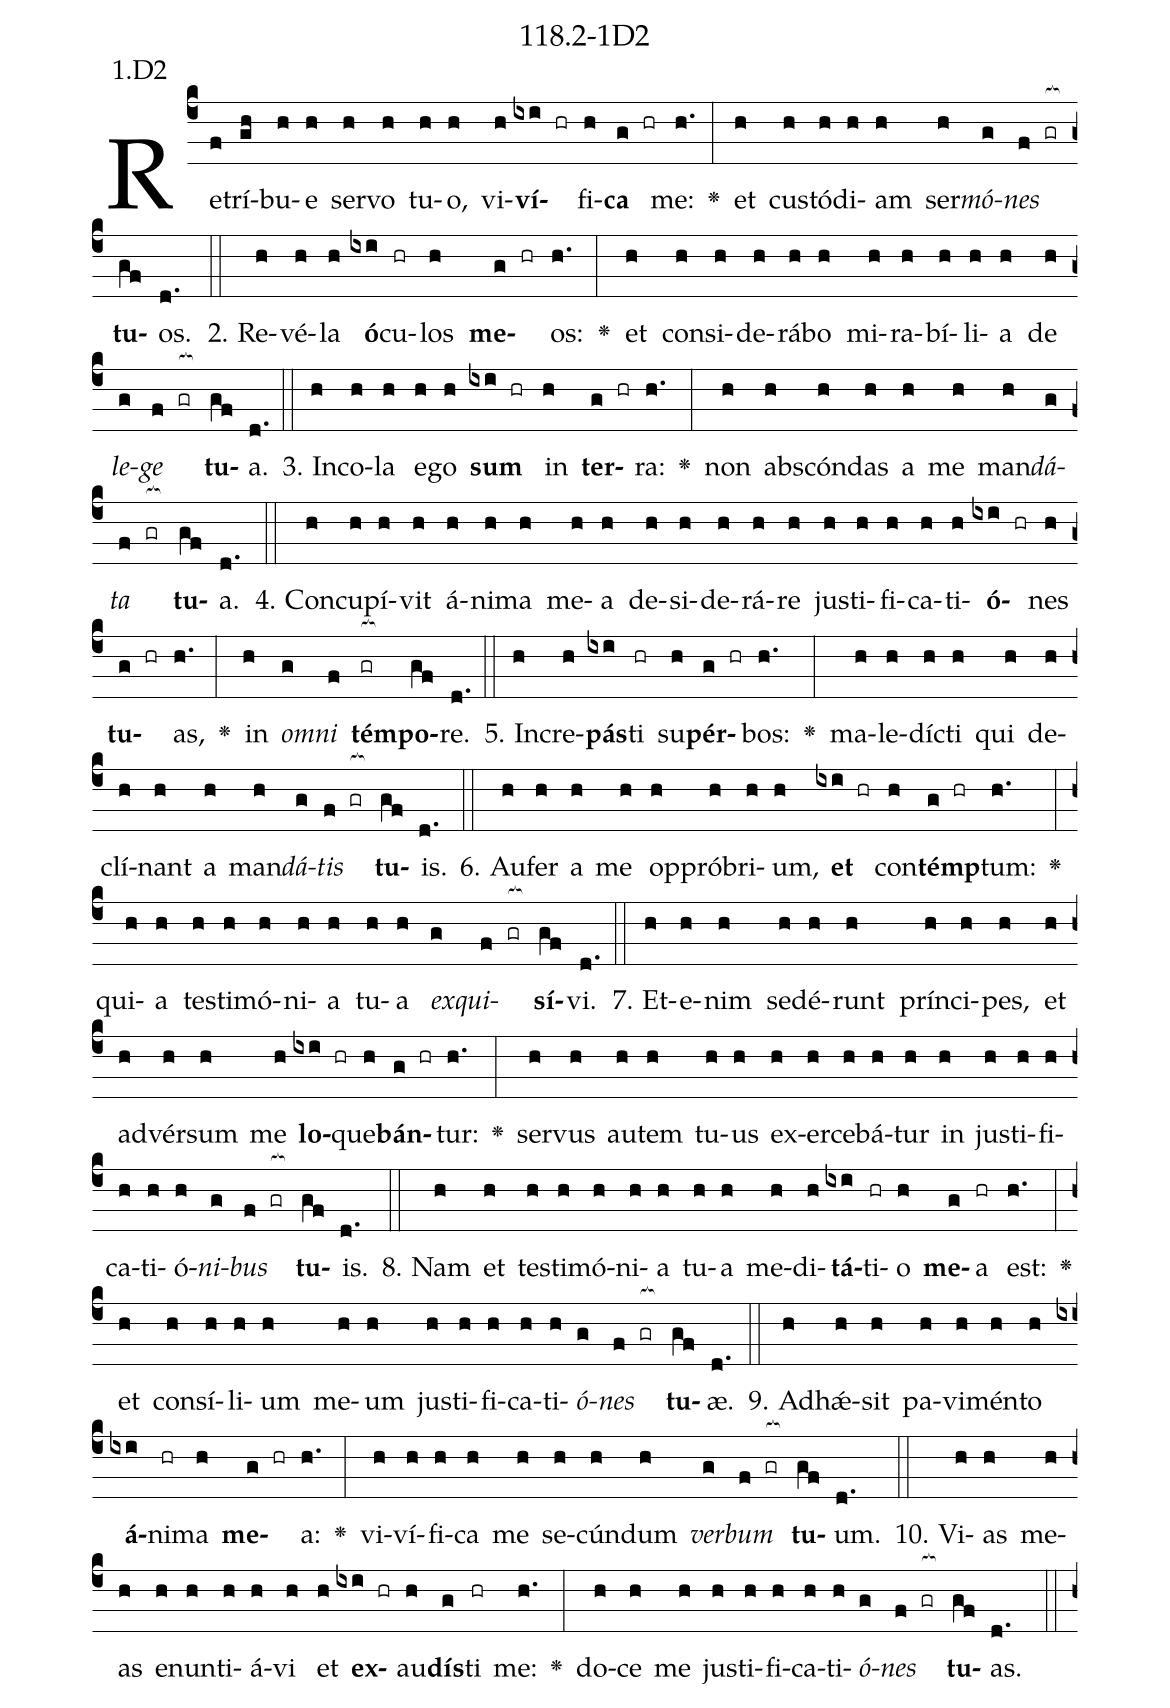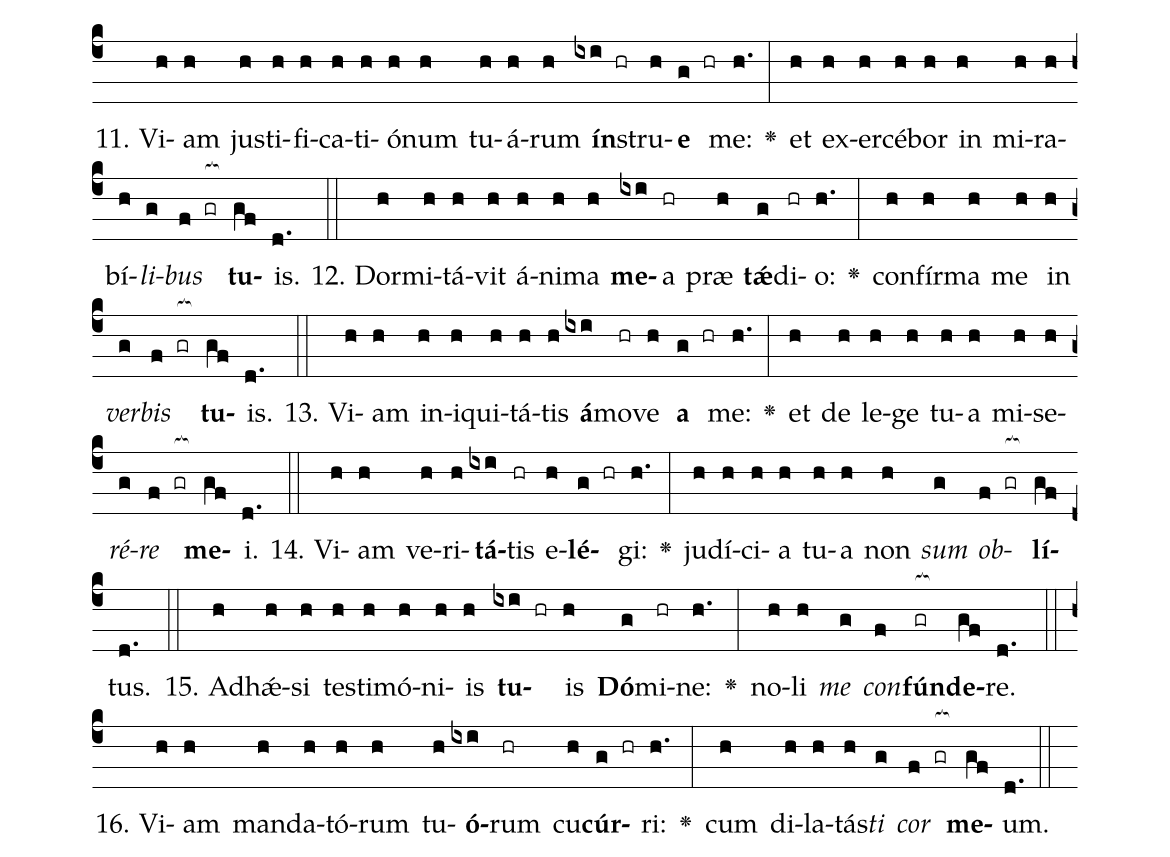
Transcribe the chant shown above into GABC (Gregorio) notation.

name: 118.2-1D2;
annotation: 1.D2;
%%
(c4)Re(f)trí(gh)bu(h)e(h) ser(h)vo(h) tu(h)o,(h) vi(h)<b>ví</b>(ixi hr)fi(h)<b>ca</b>(g hr) me:(h.) <v>\greheightstar</v>(:) et(h) cus(h)tó(h)di(h)am(h) ser(h)<i>mó</i>(g)<i>nes</i>(f gr[ocb:1{]) <b>tu</b>(gf[ocb:0}])os.(d.) (::)
2. Re(h)vé(h)la(h) <b>ó</b>(ixi)cu(hr)los(h) <b>me</b>(g hr)os:(h.) <v>\greheightstar</v>(:) et(h) con(h)si(h)de(h)rá(h)bo(h) mi(h)ra(h)bí(h)li(h)a(h) de(h) <i>le</i>(g)<i>ge</i>(f gr[ocb:1{]) <b>tu</b>(gf[ocb:0}])a.(d.) (::)
3. In(h)co(h)la(h) e(h)go(h) <b>sum</b>(ixi hr) in(h) <b>ter</b>(g hr)ra:(h.) <v>\greheightstar</v>(:) non(h) abs(h)cón(h)das(h) a(h) me(h) man(h)<i>dá</i>(g)<i>ta</i>(f gr[ocb:1{]) <b>tu</b>(gf[ocb:0}])a.(d.) (::)
4. Con(h)cu(h)pí(h)vit(h) á(h)ni(h)ma(h) me(h)a(h) de(h)si(h)de(h)rá(h)re(h) jus(h)ti(h)fi(h)ca(h)ti(h)<b>ó</b>(ixi hr)nes(h) <b>tu</b>(g hr)as,(h.) <v>\greheightstar</v>(:) in(h) <i>om</i>(g)<i>ni</i>(f) <b>tém</b>(gr[ocb:1{])<b>po</b>(gf[ocb:0}])re.(d.) (::)
5. In(h)cre(h)<b>pás</b>(ixi)ti(hr) su(h)<b>pér</b>(g hr)bos:(h.) <v>\greheightstar</v>(:) ma(h)le(h)díc(h)ti(h) qui(h) de(h)clí(h)nant(h) a(h) man(h)<i>dá</i>(g)<i>tis</i>(f gr[ocb:1{]) <b>tu</b>(gf[ocb:0}])is.(d.) (::)
6. Au(h)fer(h) a(h) me(h) op(h)pró(h)bri(h)um,(h) <b>et</b>(ixi hr) con(h)<b>témp</b>(g hr)tum:(h.) <v>\greheightstar</v>(:) qui(h)a(h) tes(h)ti(h)mó(h)ni(h)a(h) tu(h)a(h) <i>ex</i>(g)<i>qui</i>(f gr[ocb:1{])<b>sí</b>(gf[ocb:0}])vi.(d.) (::)
7. Et(h)e(h)nim(h) se(h)dé(h)runt(h) prín(h)ci(h)pes,(h) et(h) ad(h)vér(h)sum(h) me(h) <b>lo</b>(ixi hr)que(h)<b>bán</b>(g hr)tur:(h.) <v>\greheightstar</v>(:) ser(h)vus(h) au(h)tem(h) tu(h)us(h) ex(h)er(h)ce(h)bá(h)tur(h) in(h) jus(h)ti(h)fi(h)ca(h)ti(h)ó(h)<i>ni</i>(g)<i>bus</i>(f gr[ocb:1{]) <b>tu</b>(gf[ocb:0}])is.(d.) (::)
8. Nam(h) et(h) tes(h)ti(h)mó(h)ni(h)a(h) tu(h)a(h) me(h)di(h)<b>tá</b>(ixi)ti(hr)o(h) <b>me</b>(g)a(hr) est:(h.) <v>\greheightstar</v>(:) et(h) con(h)sí(h)li(h)um(h) me(h)um(h) jus(h)ti(h)fi(h)ca(h)ti(h)<i>ó</i>(g)<i>nes</i>(f gr[ocb:1{]) <b>tu</b>(gf[ocb:0}])æ.(d.) (::)
9. Ad(h)hǽ(h)sit(h) pa(h)vi(h)mén(h)to(h) <b>á</b>(ixi)ni(hr)ma(h) <b>me</b>(g hr)a:(h.) <v>\greheightstar</v>(:) vi(h)ví(h)fi(h)ca(h) me(h) se(h)cún(h)dum(h) <i>ver</i>(g)<i>bum</i>(f gr[ocb:1{]) <b>tu</b>(gf[ocb:0}])um.(d.) (::)
10. Vi(h)as(h) me(h)as(h) e(h)nun(h)ti(h)á(h)vi(h) et(h) <b>ex</b>(ixi hr)au(h)<b>dís</b>(g)ti(hr) me:(h.) <v>\greheightstar</v>(:) do(h)ce(h) me(h) jus(h)ti(h)fi(h)ca(h)ti(h)<i>ó</i>(g)<i>nes</i>(f gr[ocb:1{]) <b>tu</b>(gf[ocb:0}])as.(d.) (::)
11. Vi(h)am(h) jus(h)ti(h)fi(h)ca(h)ti(h)ó(h)num(h) tu(h)á(h)rum(h) <b>ín</b>(ixi hr)stru(h)<b>e</b>(g hr) me:(h.) <v>\greheightstar</v>(:) et(h) ex(h)er(h)cé(h)bor(h) in(h) mi(h)ra(h)bí(h)<i>li</i>(g)<i>bus</i>(f gr[ocb:1{]) <b>tu</b>(gf[ocb:0}])is.(d.) (::)
12. Dor(h)mi(h)tá(h)vit(h) á(h)ni(h)ma(h) <b>me</b>(ixi)a(hr) præ(h) <b>tǽ</b>(g)di(hr)o:(h.) <v>\greheightstar</v>(:) con(h)fír(h)ma(h) me(h) in(h) <i>ver</i>(g)<i>bis</i>(f gr[ocb:1{]) <b>tu</b>(gf[ocb:0}])is.(d.) (::)
13. Vi(h)am(h) in(h)i(h)qui(h)tá(h)tis(h) <b>á</b>(ixi)mo(hr)ve(h) <b>a</b>(g hr) me:(h.) <v>\greheightstar</v>(:) et(h) de(h) le(h)ge(h) tu(h)a(h) mi(h)se(h)<i>ré</i>(g)<i>re</i>(f gr[ocb:1{]) <b>me</b>(gf[ocb:0}])i.(d.) (::)
14. Vi(h)am(h) ve(h)ri(h)<b>tá</b>(ixi)tis(hr) e(h)<b>lé</b>(g hr)gi:(h.) <v>\greheightstar</v>(:) ju(h)dí(h)ci(h)a(h) tu(h)a(h) non(h) <i>sum</i>(g) <i>ob</i>(f gr[ocb:1{])<b>lí</b>(gf[ocb:0}])tus.(d.) (::)
15. Ad(h)hǽ(h)si(h) tes(h)ti(h)mó(h)ni(h)is(h) <b>tu</b>(ixi hr)is(h) <b>Dó</b>(g)mi(hr)ne:(h.) <v>\greheightstar</v>(:) no(h)li(h) <i>me</i>(g) <i>con</i>(f)<b>fún</b>(gr[ocb:1{])<b>de</b>(gf[ocb:0}])re.(d.) (::)
16. Vi(h)am(h) man(h)da(h)tó(h)rum(h) tu(h)<b>ó</b>(ixi)rum(hr) cu(h)<b>cúr</b>(g hr)ri:(h.) <v>\greheightstar</v>(:) cum(h) di(h)la(h)tás(h)<i>ti</i>(g) <i>cor</i>(f gr[ocb:1{]) <b>me</b>(gf[ocb:0}])um.(d.) (::)
